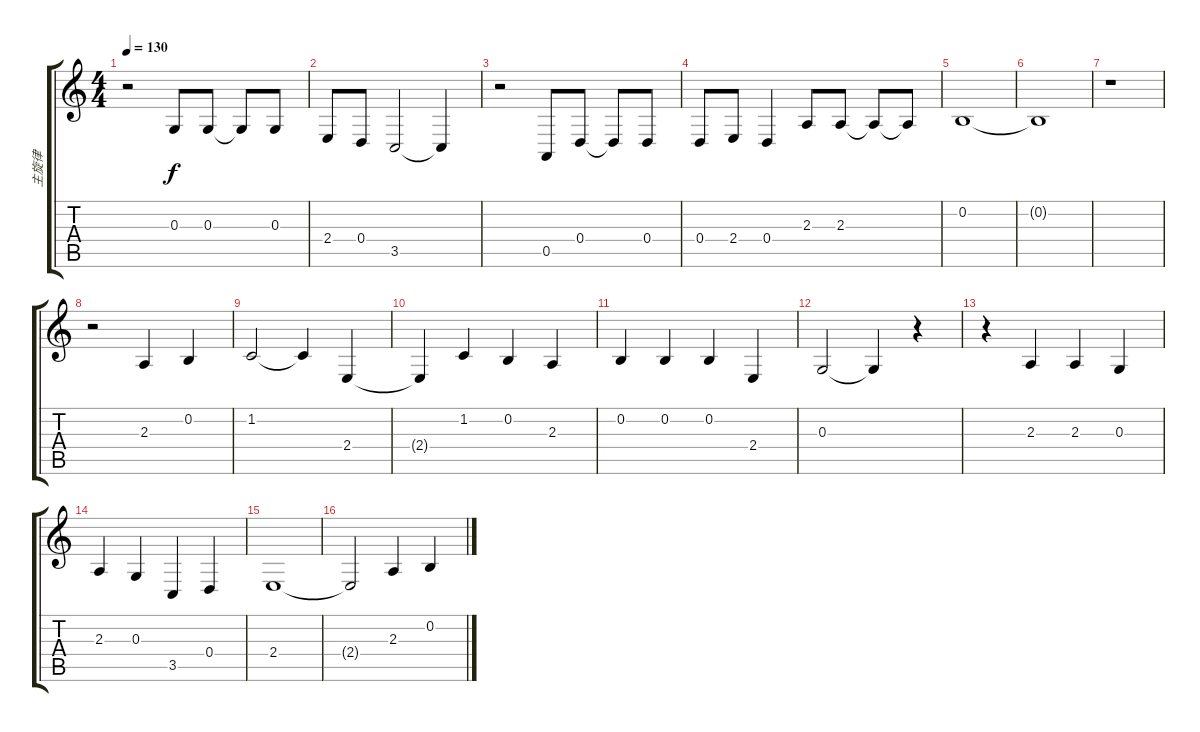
\track ("主旋律" "主旋律") {instrument violin}
\staff {score tabs}
\tuning (E4 B3 G3 D3 A2 E2) {hide}
\ts (4 4)
\tempo 130
\clef g2
\ks c
r.2{dy f} 0.3.8 0.3.8 0.3{t}.8 0.3.8 |
2.4.8 0.4.8 3.5.2 3.5{t}.4 |
r.2 0.5.8 0.4.8 0.4{t}.8 0.4.8 |
0.4.8 2.4.8 0.4.4 2.3.8 2.3.8 2.3{t}.8 2.3{t}.8 |
0.2.1 |
0.2{t}.1 |
r.1 |
r.2 2.3.4 0.2.4 |
1.2.2 1.2{t}.4 2.4.4 |
2.4{t}.4 1.2.4 0.2.4 2.3.4 |
0.2.4 0.2.4 0.2.4 2.4.4 |
0.3.2 0.3{t}.4 r.4 |
r.4 2.3.4 2.3.4 0.3.4 |
2.3.4 0.3.4 3.5.4 0.4.4 |
2.4.1 |
2.4{t}.2 2.3.4 0.2.4
